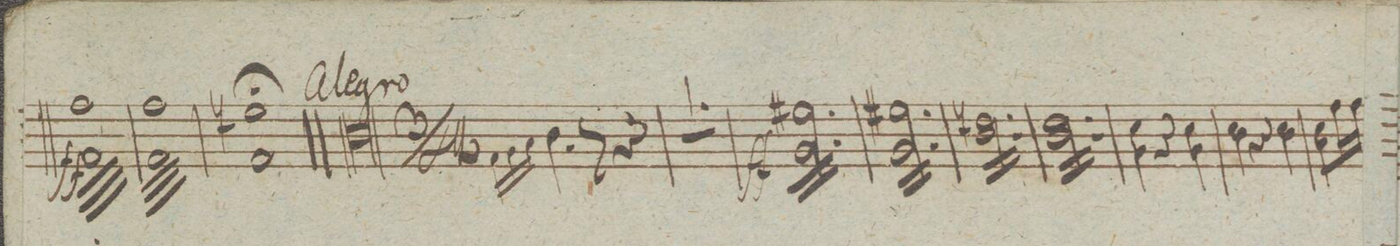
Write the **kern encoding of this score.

**kern	**dynam
*I"Alto Viola.	*
*clefC3	*
*k[]	*
*met(c)	*
*M4/4	*
*tremolo	*
32g\ 32G\LLL	ff
32g\ 32G\	.
32g\ 32G\	.
32g\ 32G\	.
32g\ 32G\	.
32g\ 32G\	.
32g\ 32G\	.
32g\ 32G\	.
32g\ 32G\	.
32g\ 32G\	.
32g\ 32G\	.
32g\ 32G\	.
32g\ 32G\	.
32g\ 32G\	.
32g\ 32G\	.
32g\ 32G\	.
32g\ 32G\	.
32g\ 32G\	.
32g\ 32G\	.
32g\ 32G\	.
32g\ 32G\	.
32g\ 32G\	.
32g\ 32G\	.
32g\ 32G\	.
32g\ 32G\	.
32g\ 32G\	.
32g\ 32G\	.
32g\ 32G\	.
32g\ 32G\	.
32g\ 32G\	.
32g\ 32G\	.
32g\ 32G\JJJ	.
=21	=21
32g\ 32G\LLL	.
32g\ 32G\	.
32g\ 32G\	.
32g\ 32G\	.
32g\ 32G\	.
32g\ 32G\	.
32g\ 32G\	.
32g\ 32G\	.
32g\ 32G\	.
32g\ 32G\	.
32g\ 32G\	.
32g\ 32G\	.
32g\ 32G\	.
32g\ 32G\	.
32g\ 32G\	.
32g\ 32G\	.
32g\ 32G\	.
32g\ 32G\	.
32g\ 32G\	.
32g\ 32G\	.
32g\ 32G\	.
32g\ 32G\	.
32g\ 32G\	.
32g\ 32G\	.
32g\ 32G\	.
32g\ 32G\	.
32g\ 32G\	.
32g\ 32G\	.
32g\ 32G\	.
32g\ 32G\	.
32g\ 32G\	.
32g\ 32G\JJJ	.
*Xtremolo	*
=22	=22
1fn/ 1F/;	.
=23||	=23||
*M3/4	*
16qqG/LL	.
16qqA/	.
16qqB/JJ	.
4.c\	.
8r	.
4r	.
=24	=24
2.r	.
=25	=25
*tremolo	*
16f#X\ 16A\LL	ff
16f#X\ 16A\	.
16f#X\ 16A\	.
16f#X\ 16A\	.
16f#X\ 16A\	.
16f#X\ 16A\	.
16f#X\ 16A\	.
16f#X\ 16A\	.
16f#X\ 16A\	.
16f#X\ 16A\	.
16f#X\ 16A\	.
16f#X\ 16A\JJ	.
=26	=26
16f#X\ 16A\LL	.
16f#X\ 16A\	.
16f#X\ 16A\	.
16f#X\ 16A\	.
16f#X\ 16A\	.
16f#X\ 16A\	.
16f#X\ 16A\	.
16f#X\ 16A\	.
16f#X\ 16A\	.
16f#X\ 16A\	.
16f#X\ 16A\	.
16f#X\ 16A\JJ	.
=27	=27
16enX\ 16c\LL	.
16enX\ 16c\	.
16enX\ 16c\	.
16enX\ 16c\	.
16enX\ 16c\	.
16enX\ 16c\	.
16enX\ 16c\	.
16enX\ 16c\	.
16enX\ 16c\	.
16enX\ 16c\	.
16enX\ 16c\	.
16enX\ 16c\JJ	.
=28	=28
16e\ 16c\LL	.
16e\ 16c\	.
16e\ 16c\	.
16e\ 16c\	.
16e\ 16c\	.
16e\ 16c\	.
16e\ 16c\	.
16e\ 16c\	.
16e\ 16c\	.
16e\ 16c\	.
16e\ 16c\	.
16e\ 16c\JJ	.
*Xtremolo	*
=29	=29
4d\ 4A\	.
4r	.
4d\ 4A\	.
=30	=30
4d\ 4c\	.
4r	.
4d\ 4c\	.
=31	=31
8d\L 8B\	.
16g\L	.
16g\JJ	.
*-	*-
